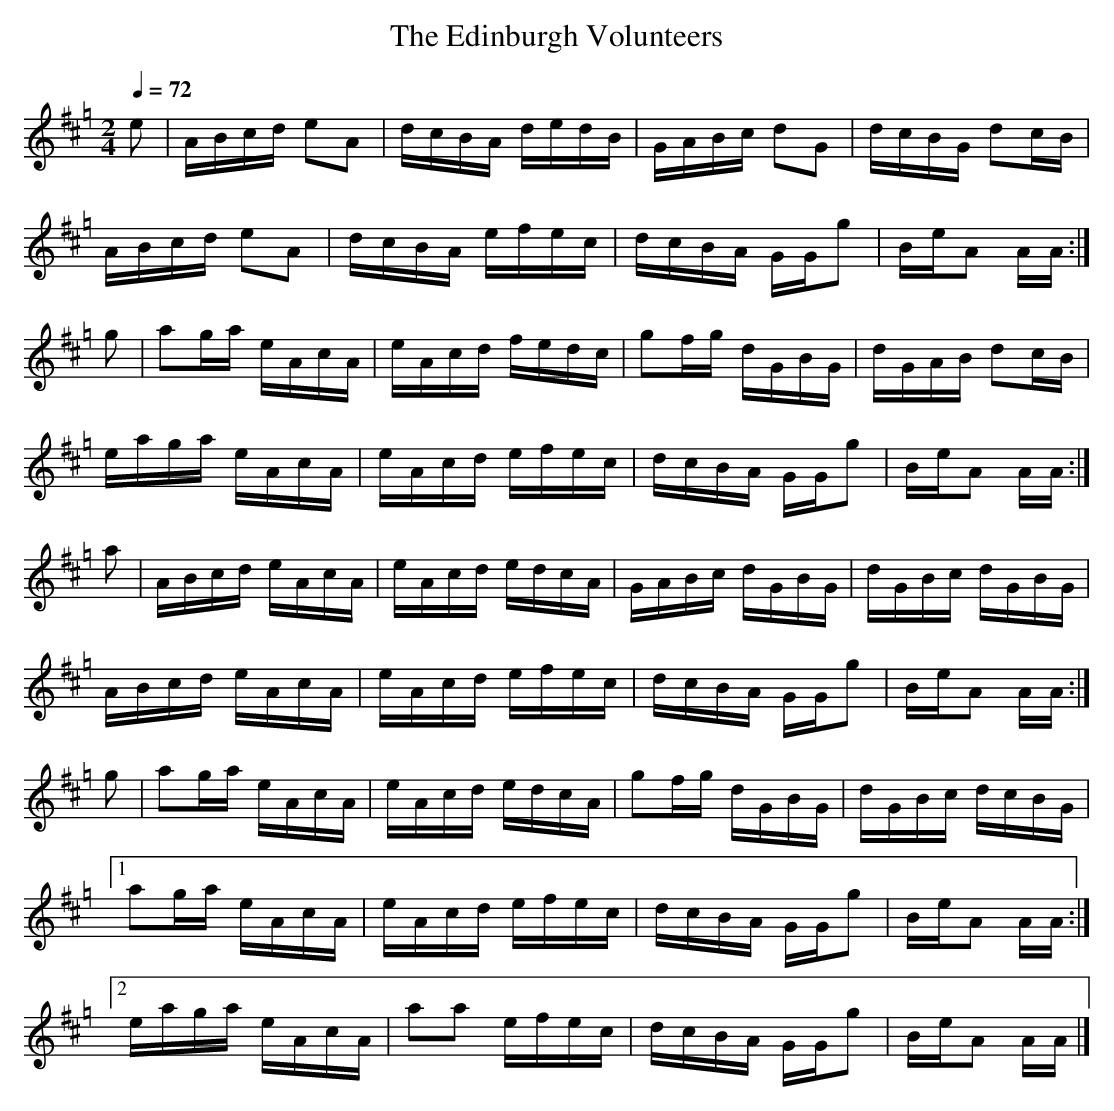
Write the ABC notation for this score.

X:1
T:The Edinburgh Volunteers
M:2/4
L:1/16
Q:1/4=72
K:Hp
e2|ABcd e2A2|dcBA dedB|GABc d2G2|dcBG d2cB|
   ABcd e2A2|dcBA efec|dcBA GGg2|BeA2 AA :|
g2|a2ga eAcA|eAcd fedc|g2fg dGBG|dGAB d2cB|
   eaga eAcA|eAcd efec|dcBA GGg2|BeA2 AA :|
a2|ABcd eAcA|eAcd edcA|GABc dGBG|dGBc dGBG|
   ABcd eAcA|eAcd efec|dcBA GGg2|BeA2 AA :|
g2|a2ga eAcA|eAcd edcA|g2fg dGBG|dGBc dcBG|
[1 a2ga eAcA|eAcd efec|dcBA GGg2|BeA2 AA :|
[2 eaga eAcA|a2a2 efec|dcBA GGg2|BeA2 AA |]
